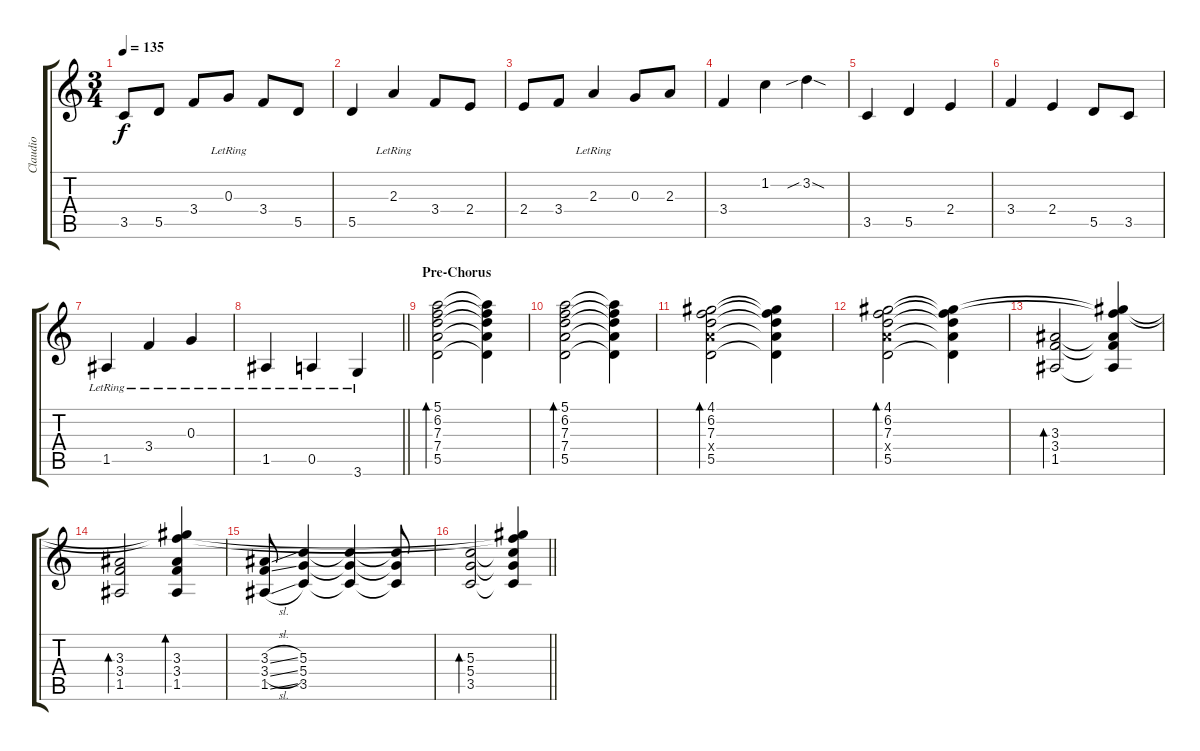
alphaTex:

\track ("Claudio" "Claudio") {instrument acousticguitarsteel}
\staff {score tabs}
\tuning (E4 B3 G3 D3 A2 E2) {hide}
\ts (3 4)
\tempo 135
\clef g2
\ks c
3.5.8{dy f} 5.5.8 3.4.8 0.3{lr}.8 3.4.8 5.5.8 |
5.5.4 2.3{lr}.4 3.4.8 2.4.8 |
2.4.8 3.4.8 2.3{lr}.4 0.3.8 2.3.8 |
3.4.4 1.2.4 3.2{sib sod}.4 |
3.5.4 5.5.4 2.4.4 |
3.4.4 2.4.4 5.5.8 3.5.8 |
1.5{lr}.4 3.4{lr}.4 0.3{lr}.4 |
\barLineRight lightlight
1.5{lr}.4 0.5{lr}.4 3.6{lr}.4 |
\section ("" "Pre-Chorus")
(5.1 6.2 7.3 7.4 5.5).2{bd 60} (5.1{t} 6.2{t} 7.3{t} 7.4{t} 5.5{t}).4 |
(5.1 6.2 7.3 7.4 5.5).2{bd 60} (5.1{t} 6.2{t} 7.3{t} 7.4{t} 5.5{t}).4 |
(4.1 6.2 7.3 7.4{x} 5.5).2{bd 60} (4.1{t} 6.2{t} 7.3{t} 7.4{t} 5.5{t}).4 |
(4.1 6.2 7.3 7.4{x} 5.5).2{bd 60} (4.1{t} 6.2{t} 7.3{t} 7.4{t} 5.5{t}).4 |
(3.3 3.4 1.5).2{bd 60} (4.1{t} 6.2{t} 3.3{t} 3.4{t} 1.5{t}).4 |
(3.3 3.4 1.5).2{bd 60} (4.1{t} 6.2{t} 3.3 3.4 1.5).4{bd 60} |
(3.3{sl} 3.4{sl} 1.5{sl}).8 (5.3 5.4 3.5).4 (5.3{t} 5.4{t} 3.5{t}).4 (5.3{t} 5.4{t} 3.5{t}).8 |
\barLineRight lightlight
(5.3 5.4 3.5).2{bd 60} (4.1{t} 6.2{t} 5.3{t} 5.4{t} 3.5{t}).4
